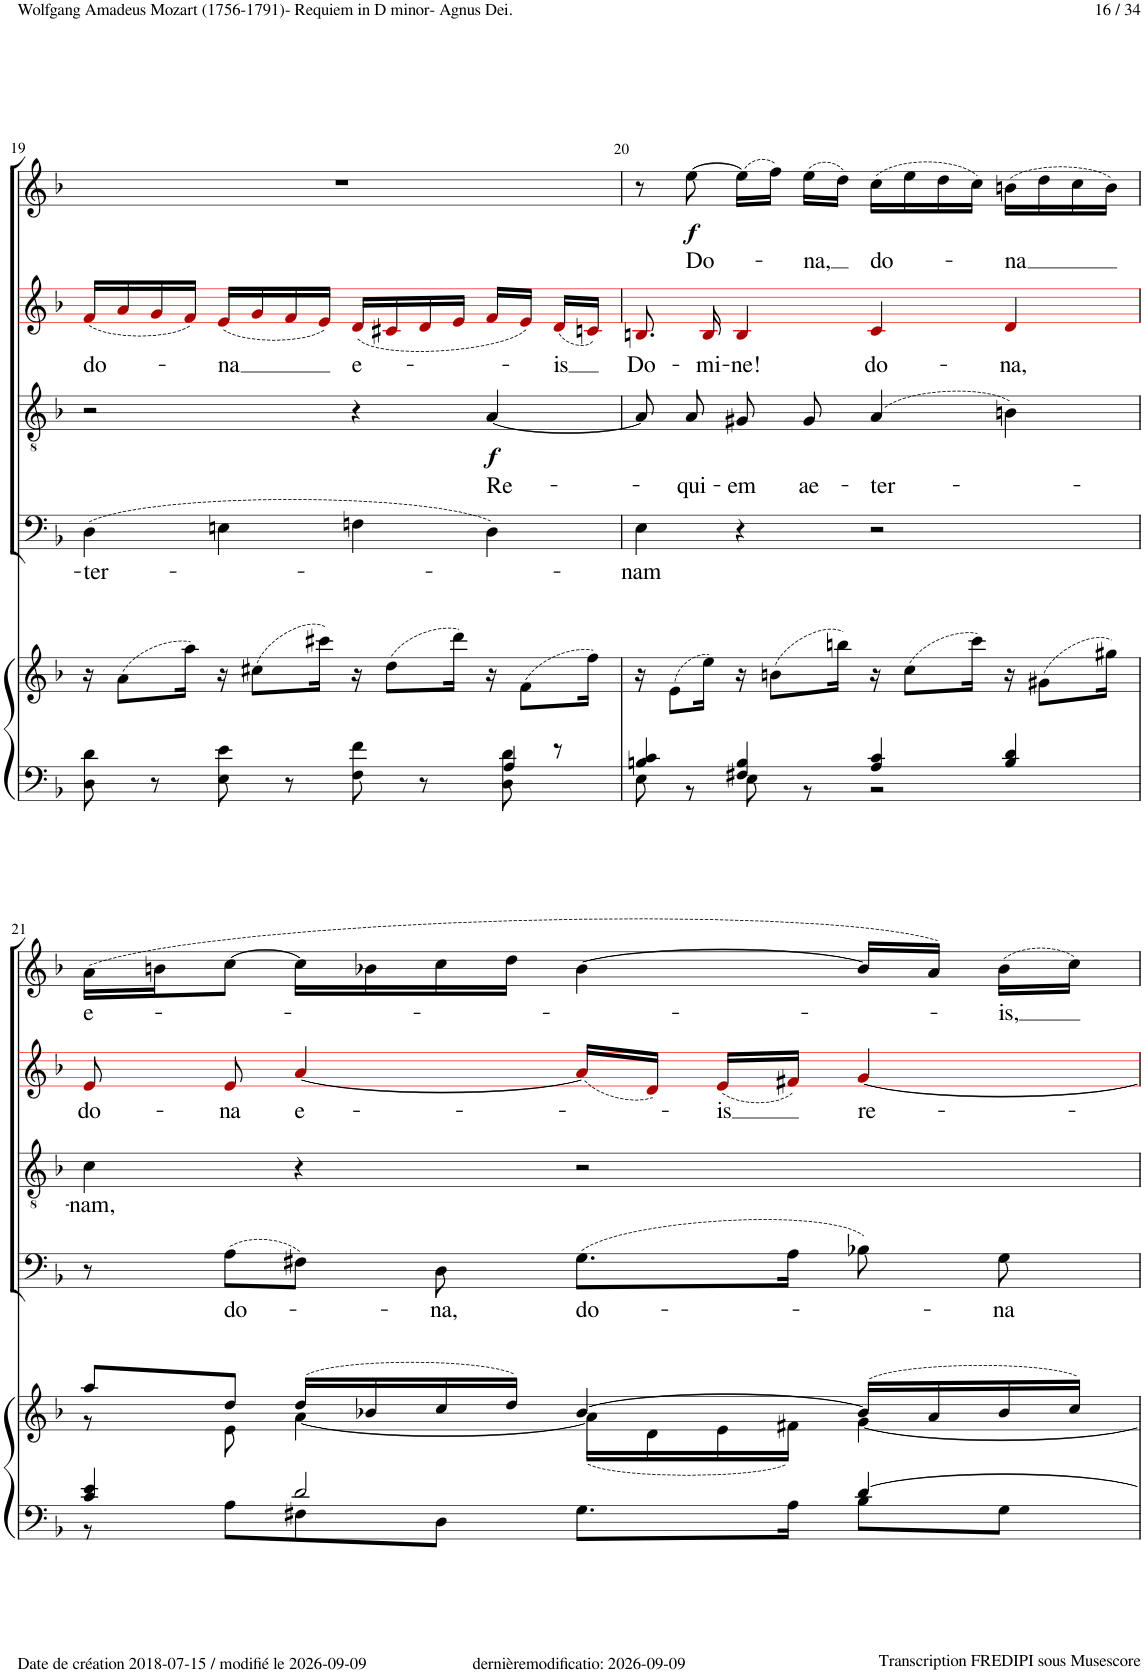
**kern	**kern	**kern	**text	**kern	**text	**dynam	**kern	**text	**kern	**text	**dynam
*part5	*part5	*part4	*part4	*part3	*part3	*part3	*part2	*part2	*part1	*part1	*part1
*staff6	*staff5	*staff4	*staff4	*staff3	*staff3	*staff3	*staff2	*staff2	*staff1	*staff1	*staff1
*I"Piano	*	*I"Bass	*	*I"Tenor	*	*	*I"Alto	*	*I"Soprano	*	*
*I'Pno	*	*	*	*	*	*	*	*	*	*	*
!!LO:PB:g=z
*clefF4	*clefG2	*clefF4	*	*clefGv2	*	*	*clefG2	*	*clefG2	*	*
*	*	*	*	*	*	*	*ITrd1c2	*	*	*	*
*k[b-]	*k[b-]	*k[b-]	*	*k[b-]	*	*	*k[b-]	*	*k[b-]	*	*
*M4/4	*M4/4	*M4/4	*	*M4/4	*	*	*M4/4	*	*M4/4	*	*
*met(c)	*met(c)	*met(c)	*	*met(c)	*	*	*met(c)	*	*met(c)	*	*
=19	=19	=19	=19	=19	=19	=19	=19	=19	=19	=19	=19
*^	*	*	*	*	*	*	*	*	*	*	*
!	!	!	!	!LO:LY:b	!	!	!	!	!LO:LY:b	!	!	!
8D\ 8d\	2.ryy	16r	(4D!\	-ter-	2r	.	.	(16f!i/LL	do-	1r	.	.
.	.	(8a\L	.	.	.	.	.	16a!i/	.	.	.	.
8r	.	.	.	.	.	.	.	16g!i/	.	.	.	.
.	.	16aa\Jk)	.	.	.	.	.	16f!i/JJ)	.	.	.	.
!	!	!	!	!	!	!	!	!	!LO:LY:b	!	!	!
8E\ 8e\	.	16r	4En!\	.	.	.	.	(16e!i/LL	-na	.	.	.
.	.	(8cc#X\L	.	.	.	.	.	16g!i/	.	.	.	.
8r	.	.	.	.	.	.	.	16f!i/	.	.	.	.
.	.	16ccc#X\Jk)	.	.	.	.	.	16e!i/JJ)	.	.	.	.
!	!	!	!	!	!	!	!	!	!LO:LY:b	!	!	!
8F\ 8f\	.	16r	4Fn!\	.	4r	.	.	(16d!i/LL	e-	.	.	.
.	.	(8dd\L	.	.	.	.	.	16c#X!i/	.	.	.	.
8r	.	.	.	.	.	.	.	16d!i/	.	.	.	.
.	.	16ddd\Jk)	.	.	.	.	.	16e!i/JJ	.	.	.	.
!	!	!	!	!	!	!LO:LY:b	!LO:DY:b	!	!	!	!	!
8D\ 8d\	4A/	16r	4D!\)	.	[4A!/	Re-	f	16f!i/LL	.	.	.	.
.	.	(8f\L	.	.	.	.	.	16e!i/JJ)	.	.	.	.
!	!	!	!	!	!	!	!	!	!LO:LY:b	!	!	!
8r	.	.	.	.	.	.	.	(16d!i/LL	-is	.	.	.
.	.	16ff\Jk)	.	.	.	.	.	16cn!i/JJ)	.	.	.	.
=20	=20	=20	=20	=20	=20	=20	=20	=20	=20	=20	=20	=20
!	!	!	!	!LO:LY:b	!	!	!	!	!LO:LY:b	!	!	!
4Bn/ 4c/	8E\	16r	4E!\	-nam	8A!/L]	.	.	8.Bn!i/	Do-	8r	.	.
.	.	(8e\L	.	.	.	.	.	.	.	.	.	.
!	!	!	!	!	!	!LO:LY:b	!	!	!	!	!LO:LY:b	!LO:DY:b
.	8r	.	.	.	8A!/J	-qui-	.	.	.	[8ee!\	Do-	f
!	!	!	!	!	!	!	!	!	!LO:LY:b	!	!	!
.	.	16ee\Jk)	.	.	.	.	.	16B!i/	-mi-	.	.	.
!	!	!	!	!	!	!LO:LY:b	!	!	!LO:LY:b	!	!	!
4F#X/ 4B/	8E\	16r	4r	.	8G#X!/L	-em	.	4B!i/	-ne!	(16ee!\LL]	.	.
.	.	(8bn\L	.	.	.	.	.	.	.	16ff!\JJ)	.	.
!	!	!	!	!	!	!LO:LY:b	!	!	!	!	!LO:LY:b	!
.	8r	.	.	.	8G#!/J	ae-	.	.	.	(16ee!\LL	-na,	.
.	.	16bbn\Jk)	.	.	.	.	.	.	.	16dd!\JJ)	.	.
!	!	!	!	!	!	!LO:LY:b	!	!	!LO:LY:b	!	!LO:LY:b	!
4A/ 4c/	2r	16r	2r	.	(4A!/	-ter-	.	4c!i/	do-	(16cc!\LL	do-	.
.	.	(8cc\L	.	.	.	.	.	.	.	16ee!\	.	.
.	.	.	.	.	.	.	.	.	.	16dd!\	.	.
.	.	16ccc\Jk)	.	.	.	.	.	.	.	16cc!\JJ)	.	.
!	!	!	!	!	!	!	!	!	!LO:LY:b	!	!LO:LY:b	!
4B/ 4d/	.	16r	.	.	4Bn!\)	.	.	4d!i/	-na,	(16bn!\LL	-na	.
.	.	(8g#X\L	.	.	.	.	.	.	.	16dd!\	.	.
.	.	.	.	.	.	.	.	.	.	16cc!\	.	.
.	.	16gg#X\Jk)	.	.	.	.	.	.	.	16b!\JJ)	.	.
!!LO:LB:g=z
=21	=21	=21	=21	=21	=21	=21	=21	=21	=21	=21	=21	=21
*	*	*^	*	*	*	*	*	*	*	*	*	*
!	!	!	!	!	!	!	!LO:LY:b	!	!	!LO:LY:b	!	!LO:LY:b	!
4c/ 4e/	8r	8aa/L	8r	8r	.	4c!\	-nam,	.	8e!i/	do-	(16a!\LL	e-	.
.	.	.	.	.	.	.	.	.	.	.	16bn!\J	.	.
!	!	!	!	!	!LO:LY:b	!	!	!	!	!LO:LY:b	!	!	!
.	8A\L	8dd/J	8e\	(8A!\L	do-	.	.	.	8e!i/	-na	[8cc!\J	.	.
!	!	!	!	!	!	!	!	!	!	!LO:LY:b	!	!	!
2d/	8F#X\	(16dd/LL	[4a\	8F#X!\J)	.	4r	.	.	[4a!i/	e-	16cc!\LL]	.	.
.	.	16b-X/	.	.	.	.	.	.	.	.	16b-X!\	.	.
!	!	!	!	!	!LO:LY:b	!	!	!	!	!	!	!	!
.	8D\J	16cc/	.	8D!\	-na,	.	.	.	.	.	16cc!\	.	.
.	.	16dd/JJ)	.	.	.	.	.	.	.	.	16dd!\JJ	.	.
!	!	!	!	!	!LO:LY:b	!	!	!	!	!	!	!	!
.	8.G\L	[4b-/	(16a\LL]	(8.G!\L	do-	2r	.	.	(16a!i/LL]	.	[4b-!\	.	.
.	.	.	16d\	.	.	.	.	.	16d!i/JJ)	.	.	.	.
!	!	!	!	!	!	!	!	!	!	!LO:LY:b	!	!	!
.	.	.	16e\	.	.	.	.	.	(16e!i/LL	-is	.	.	.
.	16A\Jk	.	16f#X\JJ)	16A!\Jk	.	.	.	.	16f#X!i/JJ)	.	.	.	.
!	!	!	!	!	!	!	!	!	!	!LO:LY:b	!	!	!
[4d/	8B-\L	(16b-/LL]	[4g\	8B-X!\)	.	.	.	.	[4g!i/	re-	16b-!/LL]	.	.
.	.	16a/	.	.	.	.	.	.	.	.	16a!/JJ)	.	.
!	!	!	!	!	!LO:LY:b	!	!	!	!	!	!	!LO:LY:b	!
.	8G\J	16b-/	.	8G!\	-na	.	.	.	.	.	(16b-!\LL	-is,	.
.	.	16cc/JJ)	.	.	.	.	.	.	.	.	16cc!\JJ)	.	.
*v	*v	*	*	*	*	*	*	*	*	*	*	*	*
*	*v	*v	*	*	*	*	*	*	*	*	*	*
=	=	=	=	=	=	=	=	=	=	=	=
*-	*-	*-	*-	*-	*-	*-	*-	*-	*-	*-	*-
